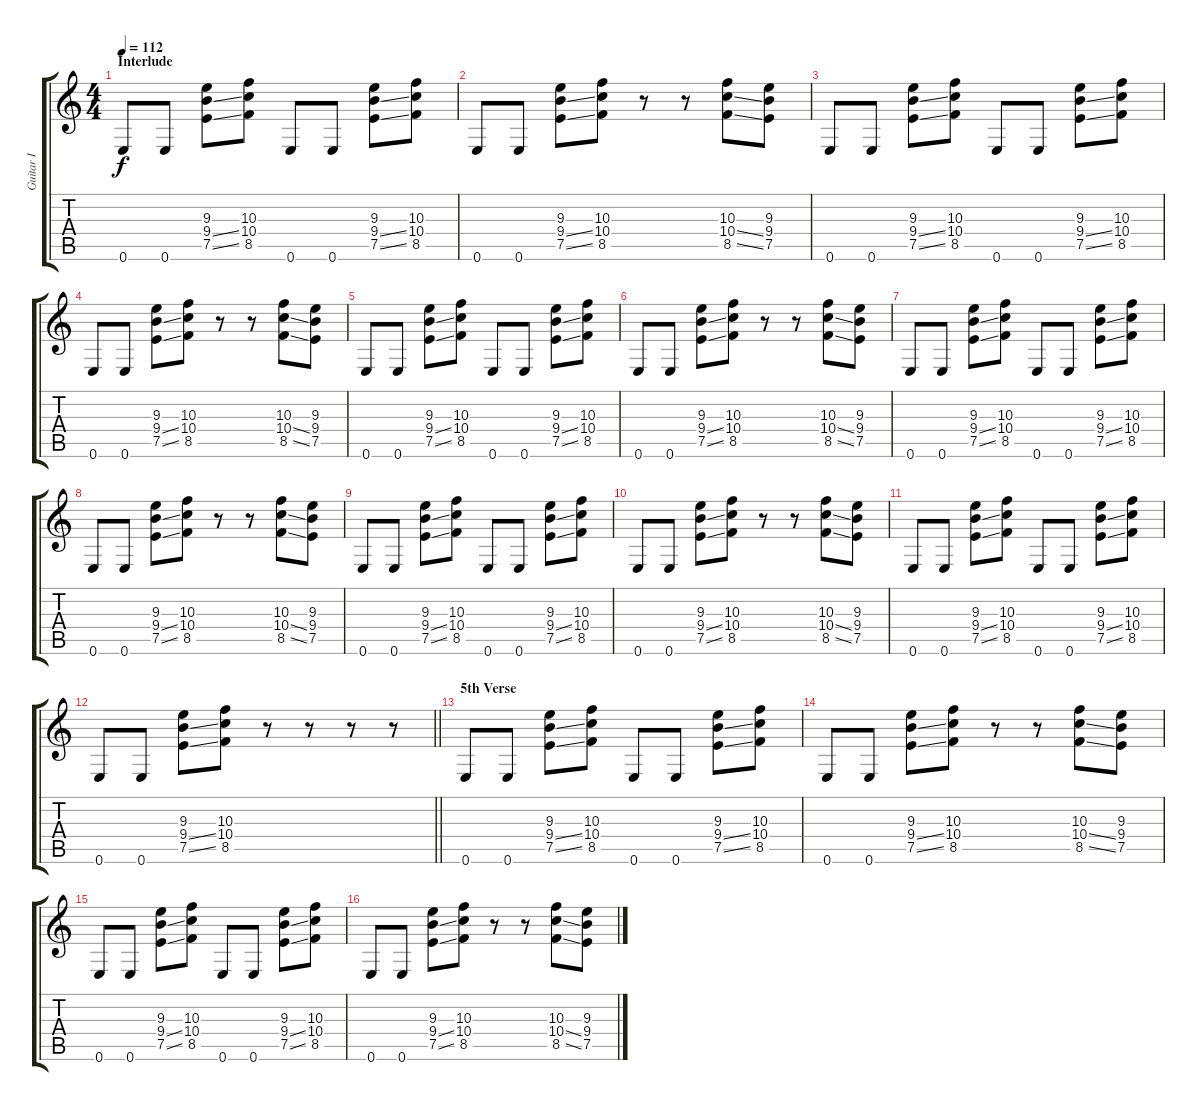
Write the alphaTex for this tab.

\track ("Guitar I" "Guitar I") {instrument distortionguitar}
\staff {score tabs}
\tuning (E4 B3 G3 D3 A2 E2) {hide}
\ts (4 4)
\section ("" "Interlude")
\tempo 112
\clef g2
\ks c
0.6.8{dy f} 0.6.8 (9.3 9.4{ss} 7.5{ss}).8 (10.3 10.4 8.5).8 0.6.8 0.6.8 (9.3 9.4{ss} 7.5{ss}).8 (10.3 10.4 8.5).8 |
0.6.8 0.6.8 (9.3 9.4{ss} 7.5{ss}).8 (10.3 10.4 8.5).8 r.8 r.8 (10.3 10.4{ss} 8.5{ss}).8 (9.3 9.4 7.5).8 |
0.6.8 0.6.8 (9.3 9.4{ss} 7.5{ss}).8 (10.3 10.4 8.5).8 0.6.8 0.6.8 (9.3 9.4{ss} 7.5{ss}).8 (10.3 10.4 8.5).8 |
0.6.8 0.6.8 (9.3 9.4{ss} 7.5{ss}).8 (10.3 10.4 8.5).8 r.8 r.8 (10.3 10.4{ss} 8.5{ss}).8 (9.3 9.4 7.5).8 |
0.6.8 0.6.8 (9.3 9.4{ss} 7.5{ss}).8 (10.3 10.4 8.5).8 0.6.8 0.6.8 (9.3 9.4{ss} 7.5{ss}).8 (10.3 10.4 8.5).8 |
0.6.8 0.6.8 (9.3 9.4{ss} 7.5{ss}).8 (10.3 10.4 8.5).8 r.8 r.8 (10.3 10.4{ss} 8.5{ss}).8 (9.3 9.4 7.5).8 |
0.6.8 0.6.8 (9.3 9.4{ss} 7.5{ss}).8 (10.3 10.4 8.5).8 0.6.8 0.6.8 (9.3 9.4{ss} 7.5{ss}).8 (10.3 10.4 8.5).8 |
0.6.8 0.6.8 (9.3 9.4{ss} 7.5{ss}).8 (10.3 10.4 8.5).8 r.8 r.8 (10.3 10.4{ss} 8.5{ss}).8 (9.3 9.4 7.5).8 |
0.6.8 0.6.8 (9.3 9.4{ss} 7.5{ss}).8 (10.3 10.4 8.5).8 0.6.8 0.6.8 (9.3 9.4{ss} 7.5{ss}).8 (10.3 10.4 8.5).8 |
0.6.8 0.6.8 (9.3 9.4{ss} 7.5{ss}).8 (10.3 10.4 8.5).8 r.8 r.8 (10.3 10.4{ss} 8.5{ss}).8 (9.3 9.4 7.5).8 |
0.6.8 0.6.8 (9.3 9.4{ss} 7.5{ss}).8 (10.3 10.4 8.5).8 0.6.8 0.6.8 (9.3 9.4{ss} 7.5{ss}).8 (10.3 10.4 8.5).8 |
\barLineRight lightlight
0.6.8 0.6.8 (9.3 9.4{ss} 7.5{ss}).8 (10.3 10.4 8.5).8 r.8 r.8 r.8 r.8 |
\section ("" "5th Verse")
0.6.8 0.6.8 (9.3 9.4{ss} 7.5{ss}).8 (10.3 10.4 8.5).8 0.6.8 0.6.8 (9.3 9.4{ss} 7.5{ss}).8 (10.3 10.4 8.5).8 |
0.6.8 0.6.8 (9.3 9.4{ss} 7.5{ss}).8 (10.3 10.4 8.5).8 r.8 r.8 (10.3 10.4{ss} 8.5{ss}).8 (9.3 9.4 7.5).8 |
0.6.8 0.6.8 (9.3 9.4{ss} 7.5{ss}).8 (10.3 10.4 8.5).8 0.6.8 0.6.8 (9.3 9.4{ss} 7.5{ss}).8 (10.3 10.4 8.5).8 |
0.6.8 0.6.8 (9.3 9.4{ss} 7.5{ss}).8 (10.3 10.4 8.5).8 r.8 r.8 (10.3 10.4{ss} 8.5{ss}).8 (9.3 9.4 7.5).8
